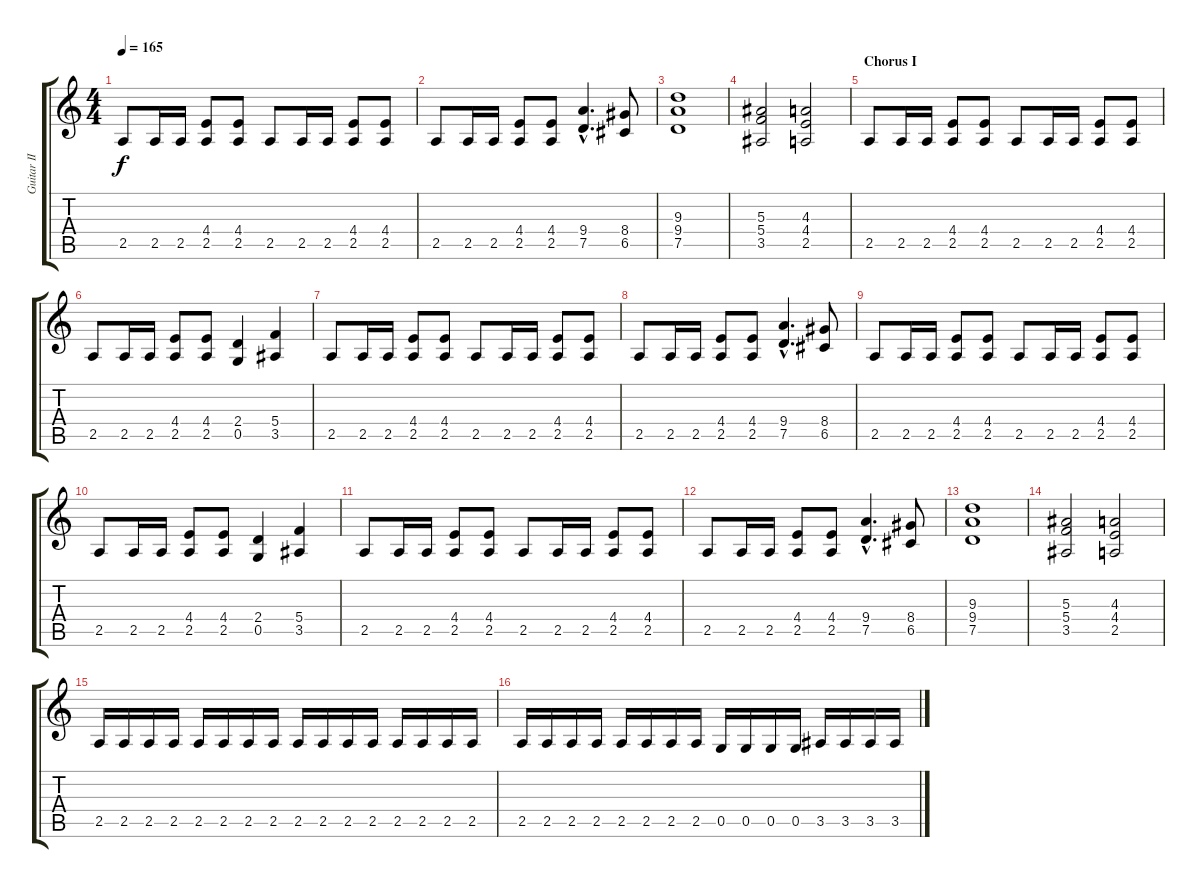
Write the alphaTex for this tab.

\track ("Guitar II" "Guitar II") {instrument distortionguitar}
\staff {score tabs}
\tuning (D4 A3 F3 C3 G2 D2) {hide}
\ts (4 4)
\tempo 165
\clef g2
\ks c
2.5.8{dy f} 2.5.16 2.5.16 (4.4 2.5).8 (4.4 2.5).8 2.5.8 2.5.16 2.5.16 (4.4 2.5).8 (4.4 2.5).8 |
2.5.8 2.5.16 2.5.16 (4.4 2.5).8 (4.4 2.5).8 (9.4{hac} 7.5{hac}).4{d} (8.4 6.5).8 |
(9.3 9.4 7.5).1 |
(5.3 5.4 3.5).2 (4.3 4.4 2.5).2 |
\section ("" "Chorus I")
2.5.8 2.5.16 2.5.16 (4.4 2.5).8 (4.4 2.5).8 2.5.8 2.5.16 2.5.16 (4.4 2.5).8 (4.4 2.5).8 |
2.5.8 2.5.16 2.5.16 (4.4 2.5).8 (4.4 2.5).8 (2.4 0.5).4 (5.4 3.5).4 |
2.5.8 2.5.16 2.5.16 (4.4 2.5).8 (4.4 2.5).8 2.5.8 2.5.16 2.5.16 (4.4 2.5).8 (4.4 2.5).8 |
2.5.8 2.5.16 2.5.16 (4.4 2.5).8 (4.4 2.5).8 (9.4{hac} 7.5{hac}).4{d} (8.4 6.5).8 |
2.5.8 2.5.16 2.5.16 (4.4 2.5).8 (4.4 2.5).8 2.5.8 2.5.16 2.5.16 (4.4 2.5).8 (4.4 2.5).8 |
2.5.8 2.5.16 2.5.16 (4.4 2.5).8 (4.4 2.5).8 (2.4 0.5).4 (5.4 3.5).4 |
2.5.8 2.5.16 2.5.16 (4.4 2.5).8 (4.4 2.5).8 2.5.8 2.5.16 2.5.16 (4.4 2.5).8 (4.4 2.5).8 |
2.5.8 2.5.16 2.5.16 (4.4 2.5).8 (4.4 2.5).8 (9.4{hac} 7.5{hac}).4{d} (8.4 6.5).8 |
(9.3 9.4 7.5).1 |
(5.3 5.4 3.5).2 (4.3 4.4 2.5).2 |
2.5.16 2.5.16 2.5.16 2.5.16 2.5.16 2.5.16 2.5.16 2.5.16 2.5.16 2.5.16 2.5.16 2.5.16 2.5.16 2.5.16 2.5.16 2.5.16 |
2.5.16 2.5.16 2.5.16 2.5.16 2.5.16 2.5.16 2.5.16 2.5.16 0.5.16 0.5.16 0.5.16 0.5.16 3.5.16 3.5.16 3.5.16 3.5.16
